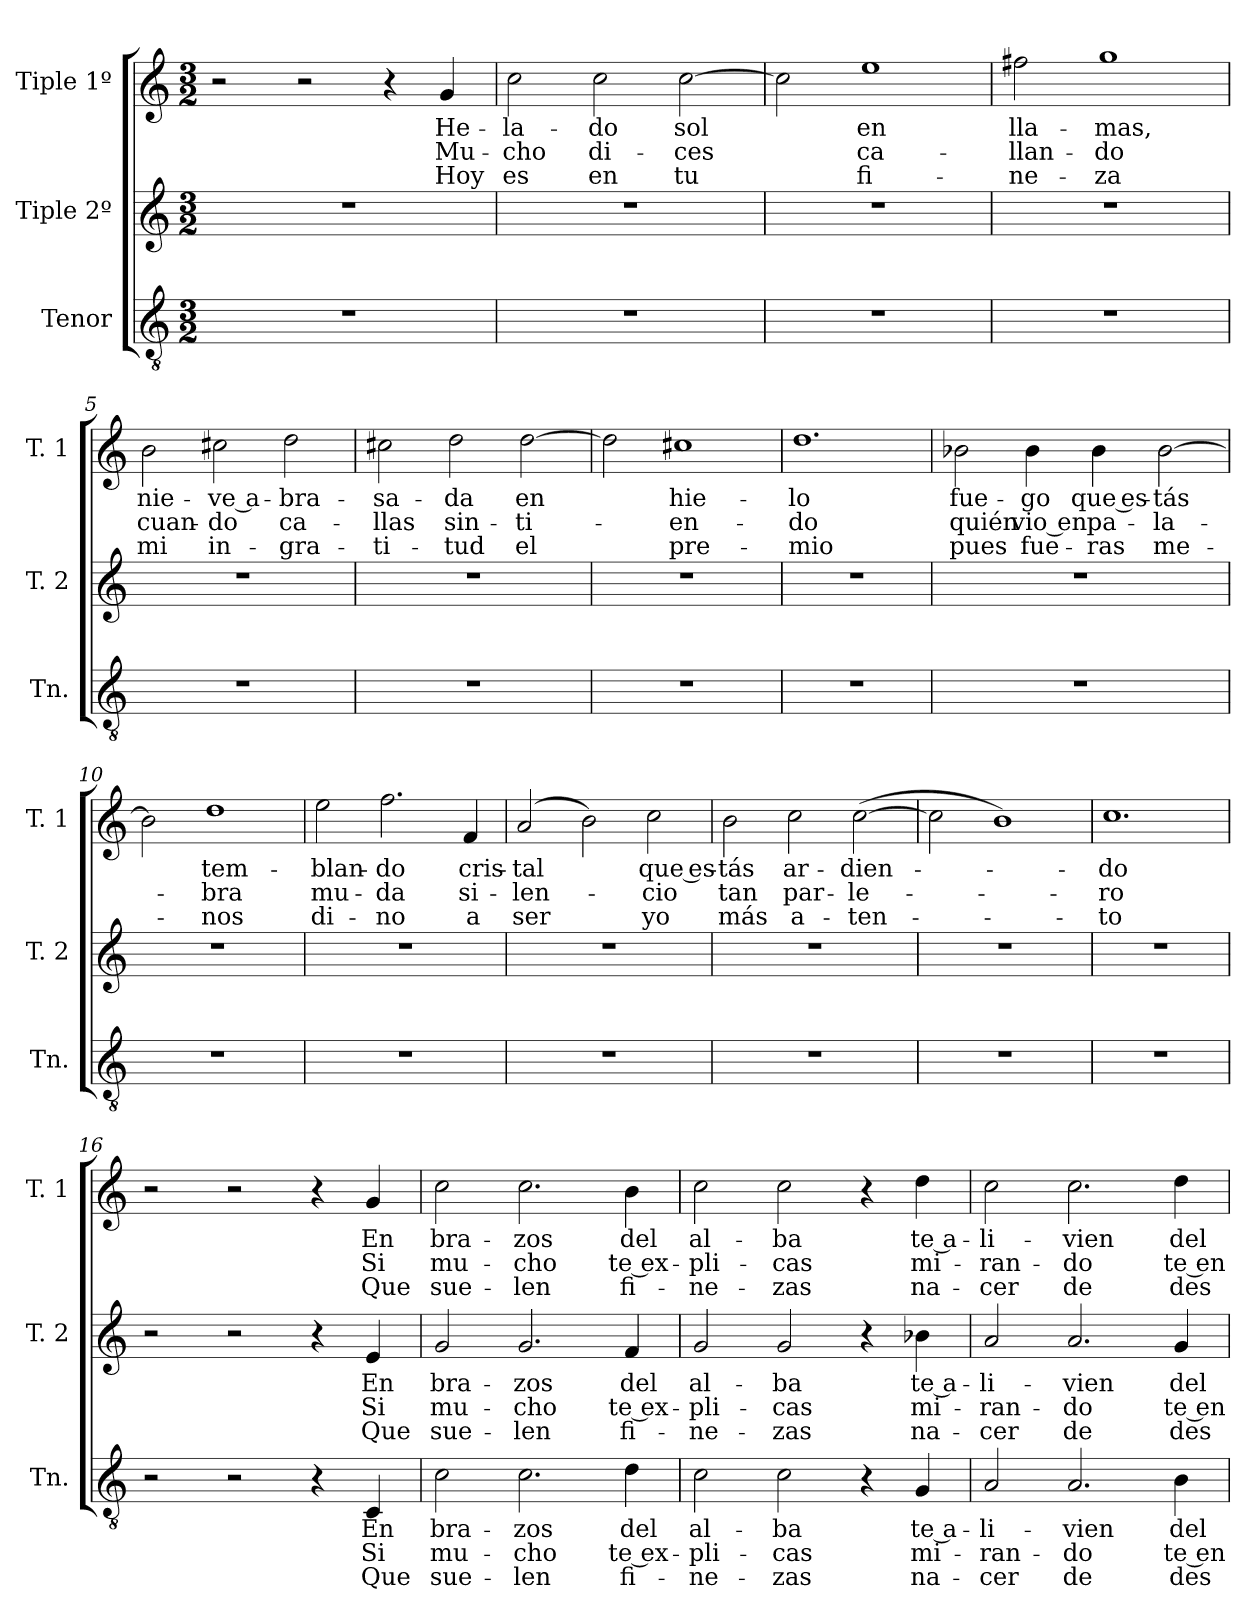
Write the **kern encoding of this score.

**kern	**text	**text	**text	**kern	**text	**text	**text	**kern	**text	**text	**text
*part3	*part3	*part3	*part3	*part2	*part2	*part2	*part2	*part1	*part1	*part1	*part1
*staff3	*staff3	*staff3	*staff3	*staff2	*staff2	*staff2	*staff2	*staff1	*staff1	*staff1	*staff1
*I"Tenor	*	*	*	*I"Tiple 2º	*	*	*	*I"Tiple 1º	*	*	*
*I'Tn.	*	*	*	*I'T. 2	*	*	*	*I'T. 1	*	*	*
*clefGv2	*	*	*	*clefG2	*	*	*	*clefG2	*	*	*
*M3/2	*	*	*	*M3/2	*	*	*	*M3/2	*	*	*
=1	=1	=1	=1	=1	=1	=1	=1	=1	=1	=1	=1
1.r	.	.	.	1.r	.	.	.	2r	.	.	.
.	.	.	.	.	.	.	.	2r	.	.	.
.	.	.	.	.	.	.	.	4r	.	.	.
.	.	.	.	.	.	.	.	4g	He-	Mu-	Hoy
=2	=2	=2	=2	=2	=2	=2	=2	=2	=2	=2	=2
1.r	.	.	.	1.r	.	.	.	2cc	-la-	-cho	es
.	.	.	.	.	.	.	.	2cc	-do	di-	en
.	.	.	.	.	.	.	.	[2cc	sol	-ces	tu
=3	=3	=3	=3	=3	=3	=3	=3	=3	=3	=3	=3
1.r	.	.	.	1.r	.	.	.	2cc]	.	.	.
.	.	.	.	.	.	.	.	1ee	en	ca-	fi-
=4	=4	=4	=4	=4	=4	=4	=4	=4	=4	=4	=4
1.r	.	.	.	1.r	.	.	.	2ff#X	lla-	-llan-	-ne-
.	.	.	.	.	.	.	.	1gg	-mas,	-do	-za
=5	=5	=5	=5	=5	=5	=5	=5	=5	=5	=5	=5
1.r	.	.	.	1.r	.	.	.	2b	nie-	cuan-	mi
.	.	.	.	.	.	.	.	2cc#i	-ve a-	-do	in-
.	.	.	.	.	.	.	.	2dd	-bra-	ca-	-gra-
=6	=6	=6	=6	=6	=6	=6	=6	=6	=6	=6	=6
1.r	.	.	.	1.r	.	.	.	2cc#X	-sa-	-llas	-ti-
.	.	.	.	.	.	.	.	2dd	-da	sin-	-tud
.	.	.	.	.	.	.	.	[2dd	en	-ti-	el
=7	=7	=7	=7	=7	=7	=7	=7	=7	=7	=7	=7
1.r	.	.	.	1.r	.	.	.	2dd]	.	.	.
.	.	.	.	.	.	.	.	1cc#X	hie-	-en-	pre-
=8	=8	=8	=8	=8	=8	=8	=8	=8	=8	=8	=8
1.r	.	.	.	1.r	.	.	.	1.dd	-lo	-do	-mio
=9	=9	=9	=9	=9	=9	=9	=9	=9	=9	=9	=9
1.r	.	.	.	1.r	.	.	.	2b-X	fue-	quién	pues
.	.	.	.	.	.	.	.	4b-	-go	vio en	fue-
.	.	.	.	.	.	.	.	4b-	que es-	pa-	-ras
.	.	.	.	.	.	.	.	[2b-	-tás	-la-	me-
=10	=10	=10	=10	=10	=10	=10	=10	=10	=10	=10	=10
1.r	.	.	.	1.r	.	.	.	2b-]	.	.	.
.	.	.	.	.	.	.	.	1dd	tem-	-bra	-nos
=11	=11	=11	=11	=11	=11	=11	=11	=11	=11	=11	=11
1.r	.	.	.	1.r	.	.	.	2ee	-blan-	mu-	di-
.	.	.	.	.	.	.	.	2.ff	-do	-da	-no
.	.	.	.	.	.	.	.	4f	cris-	si-	a
=12	=12	=12	=12	=12	=12	=12	=12	=12	=12	=12	=12
1.r	.	.	.	1.r	.	.	.	(2a	-tal	-len-	ser
.	.	.	.	.	.	.	.	2b)	.	.	.
.	.	.	.	.	.	.	.	2cc	que es-	-cio	yo
=13	=13	=13	=13	=13	=13	=13	=13	=13	=13	=13	=13
1.r	.	.	.	1.r	.	.	.	2b	-tás	tan	más
.	.	.	.	.	.	.	.	2cc	ar-	par-	a-
.	.	.	.	.	.	.	.	([2cc	-dien-	-le-	-ten-
=14	=14	=14	=14	=14	=14	=14	=14	=14	=14	=14	=14
1.r	.	.	.	1.r	.	.	.	2cc]	.	.	.
.	.	.	.	.	.	.	.	1b)	.	.	.
=15	=15	=15	=15	=15	=15	=15	=15	=15	=15	=15	=15
1.r	.	.	.	1.r	.	.	.	1.cc	-do	-ro	-to
=16	=16	=16	=16	=16	=16	=16	=16	=16	=16	=16	=16
2r	.	.	.	2r	.	.	.	2r	.	.	.
2r	.	.	.	2r	.	.	.	2r	.	.	.
4r	.	.	.	4r	.	.	.	4r	.	.	.
4C	En	Si	Que	4e	En	Si	Que	4g	En	Si	Que
=17	=17	=17	=17	=17	=17	=17	=17	=17	=17	=17	=17
2c	bra-	mu-	sue-	2g	bra-	mu-	sue-	2cc	bra-	mu-	sue-
2.c	-zos	-cho	-len	2.g	-zos	-cho	-len	2.cc	-zos	-cho	-len
4d	del	te ex-	fi-	4f	del	te ex-	fi-	4b	del	te ex-	fi-
=18	=18	=18	=18	=18	=18	=18	=18	=18	=18	=18	=18
2c	al-	-pli-	-ne-	2g	al-	-pli-	-ne-	2cc	al-	-pli-	-ne-
2c	-ba	-cas	-zas	2g	-ba	-cas	-zas	2cc	-ba	-cas	-zas
4r	.	.	.	4r	.	.	.	4r	.	.	.
4G	te a-	mi-	na-	4b-X	te a-	mi-	na-	4dd	te a-	mi-	na-
=19	=19	=19	=19	=19	=19	=19	=19	=19	=19	=19	=19
2A	-li-	-ran-	-cer	2a	-li-	-ran-	-cer	2cc	-li-	-ran-	-cer
2.A	-vien	-do	de	2.a	-vien	-do	de	2.cc	-vien	-do	de
4B	del	te en-	des-	4g	del	te en-	des-	4dd	del	te en-	des-
=	=	=	=	=	=	=	=	=	=	=	=
*-	*-	*-	*-	*-	*-	*-	*-	*-	*-	*-	*-
